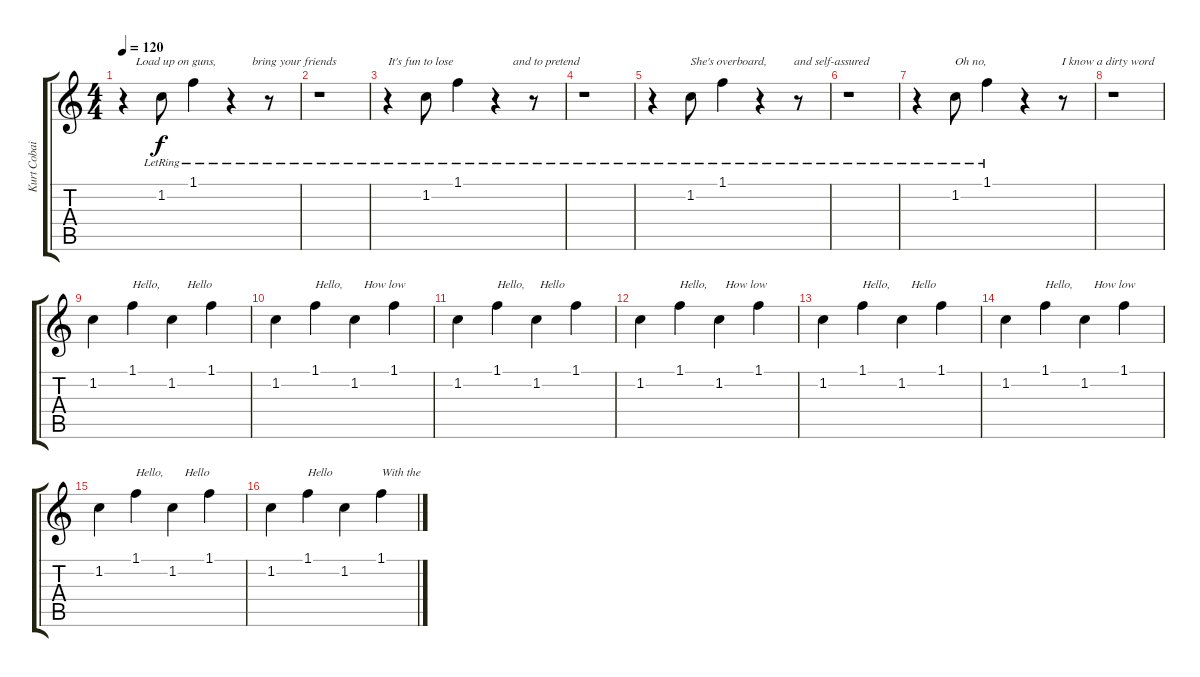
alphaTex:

\track ("Kurt Cobain - Rhythm Guitar (Clean)" "Kurt Cobai") {instrument electricguitarclean}
\staff {score tabs}
\tuning (E4 B3 G3 D3 A2 E2) {hide}
\ts (4 4)
\tempo 120
\clef g2
\ks c
r.4{txt "    Load up on guns,            bring your friends" dy f} 1.2{lr}.8 1.1{lr}.4 r.4 r.8 |
r.1 |
r.4{txt "It's fun to lose                    and to pretend"} 1.2{lr}.8 1.1{lr}.4 r.4 r.8 |
r.1 |
r.4 1.2{lr}.8{txt "She's overboard,         and self-assured"} 1.1{lr}.4 r.4 r.8 |
r.1 |
r.4 1.2{lr}.8{txt "Oh no,                         I know a dirty word"} 1.1{lr}.4 r.4 r.8 |
r.1 |
1.2.4 1.1.4{txt "Hello,         Hello"} 1.2.4 1.1.4 |
1.2.4 1.1.4{txt "Hello,       How low"} 1.2.4 1.1.4 |
1.2.4 1.1.4{txt "Hello,     Hello"} 1.2.4 1.1.4 |
1.2.4 1.1.4{txt "Hello,      How low"} 1.2.4 1.1.4 |
1.2.4 1.1.4{txt "Hello,       Hello"} 1.2.4 1.1.4 |
1.2.4 1.1.4{txt "Hello,       How low"} 1.2.4 1.1.4 |
1.2.4 1.1.4{txt "Hello,       Hello"} 1.2.4 1.1.4 |
1.2.4 1.1.4{txt "Hello"} 1.2.4 1.1.4{txt "With the"}
